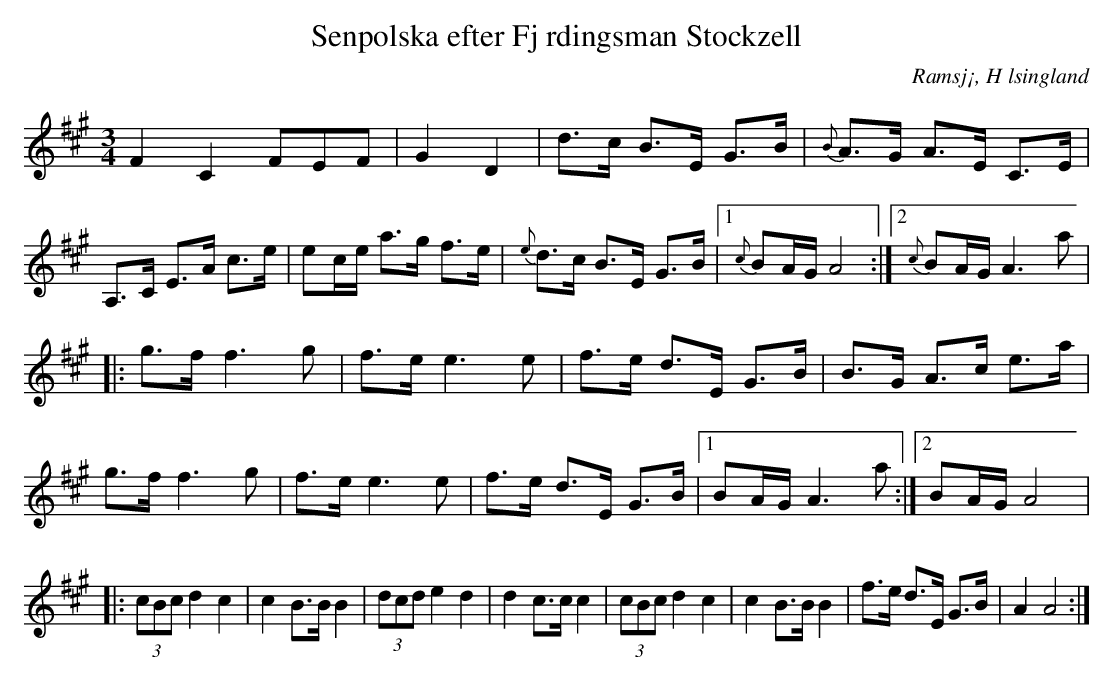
X:1
T: Senpolska efter Fj rdingsman Stockzell
O: Ramsj¡, H lsingland
M:3/4
L:1/8
K:A
F2 C2 FEF|G2 D2| d>c B>E G>B |{B}A>G A>E C>E|A,>C E>A c>e|ec/e/ a>g f>e| {e}d>c B>E G>B |1 {c}BA/G/ A4:|2{c}BA/G/ A2>a2|
|:g>f f2>g2|f>e e2>e2|f>e d>E G>B|B>G A>c e>a|g>f f2>g2|f>e e2>e2|f>e d>E G>B|1 BA/G/ A2>a2:|2 BA/G/ A4|
|:(3cBc d2 c2|c2 B>B B2|(3dcd e2 d2|d2 c>c c2|(3cBc d2 c2|c2 B>B B2|f>e d>E G>B|A2 A4:|
